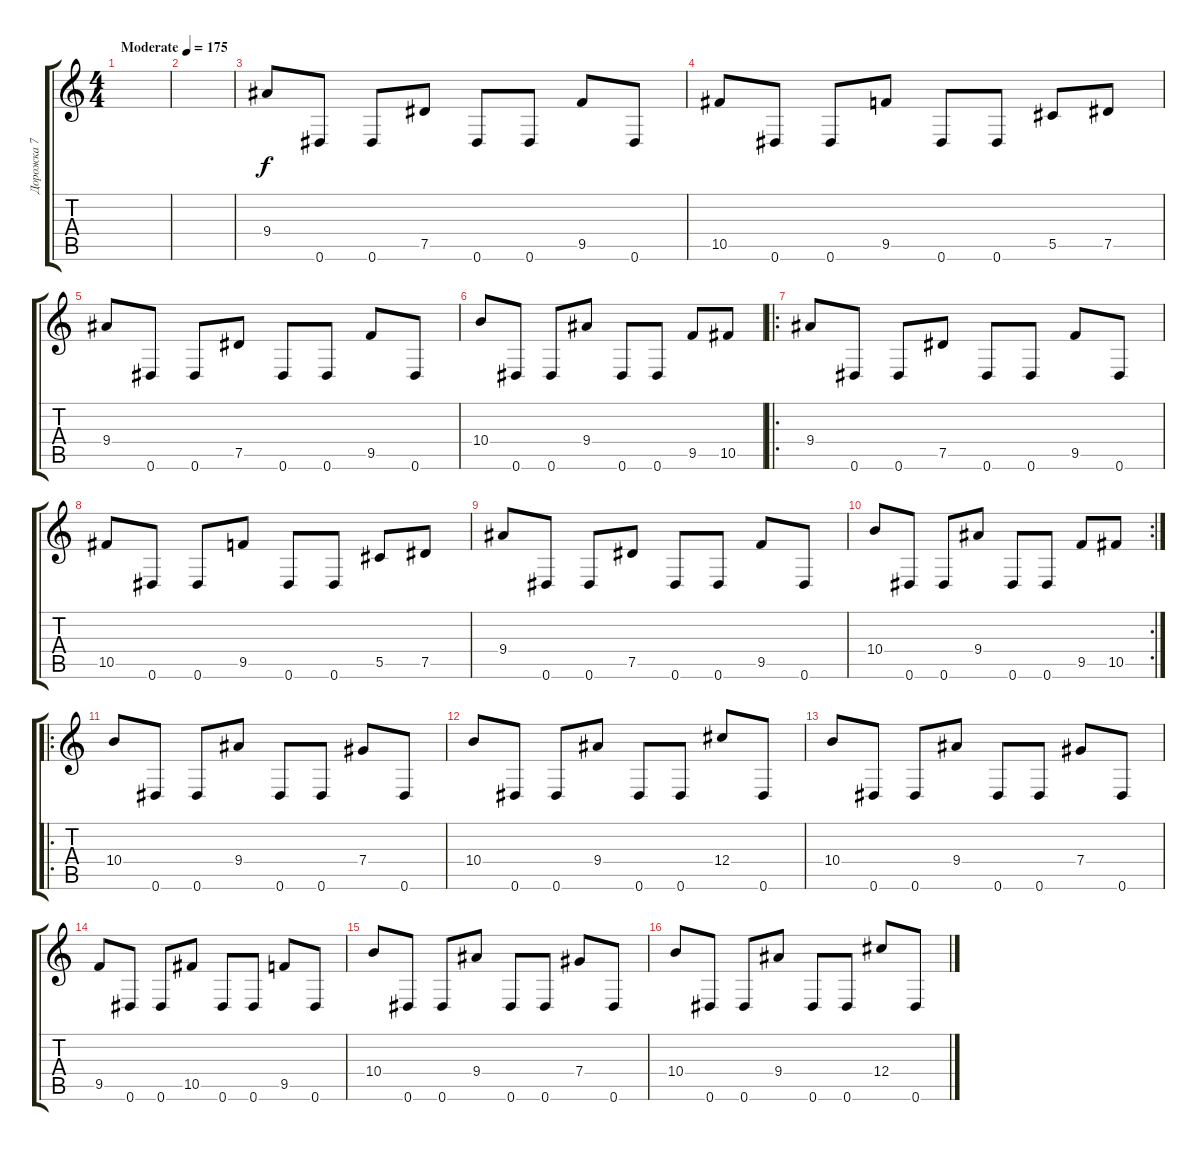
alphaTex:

\track ("Дорожка 7" "Дорожка 7") {instrument distortionguitar}
\staff {score tabs}
\tuning (Eb4 Bb3 Gb3 Db3 Ab2 Eb2) {hide}
\ts (4 4)
\tempo (175 "Moderate")
\clef g2
\ks c
|
|
9.4.8 0.6.8 0.6.8 7.5.8 0.6.8 0.6.8 9.5.8 0.6.8 |
10.5.8 0.6.8 0.6.8 9.5.8 0.6.8 0.6.8 5.5.8 7.5.8 |
9.4.8 0.6.8 0.6.8 7.5.8 0.6.8 0.6.8 9.5.8 0.6.8 |
10.4.8 0.6.8 0.6.8 9.4.8 0.6.8 0.6.8 9.5.8 10.5.8 |
\ro
9.4.8 0.6.8 0.6.8 7.5.8 0.6.8 0.6.8 9.5.8 0.6.8 |
10.5.8 0.6.8 0.6.8 9.5.8 0.6.8 0.6.8 5.5.8 7.5.8 |
9.4.8 0.6.8 0.6.8 7.5.8 0.6.8 0.6.8 9.5.8 0.6.8 |
\rc 2
10.4.8 0.6.8 0.6.8 9.4.8 0.6.8 0.6.8 9.5.8 10.5.8 |
\ro
10.4.8 0.6.8 0.6.8 9.4.8 0.6.8 0.6.8 7.4.8 0.6.8 |
10.4.8 0.6.8 0.6.8 9.4.8 0.6.8 0.6.8 12.4.8 0.6.8 |
10.4.8 0.6.8 0.6.8 9.4.8 0.6.8 0.6.8 7.4.8 0.6.8 |
9.5.8 0.6.8 0.6.8 10.5.8 0.6.8 0.6.8 9.5.8 0.6.8 |
10.4.8 0.6.8 0.6.8 9.4.8 0.6.8 0.6.8 7.4.8 0.6.8 |
10.4.8 0.6.8 0.6.8 9.4.8 0.6.8 0.6.8 12.4.8 0.6.8
